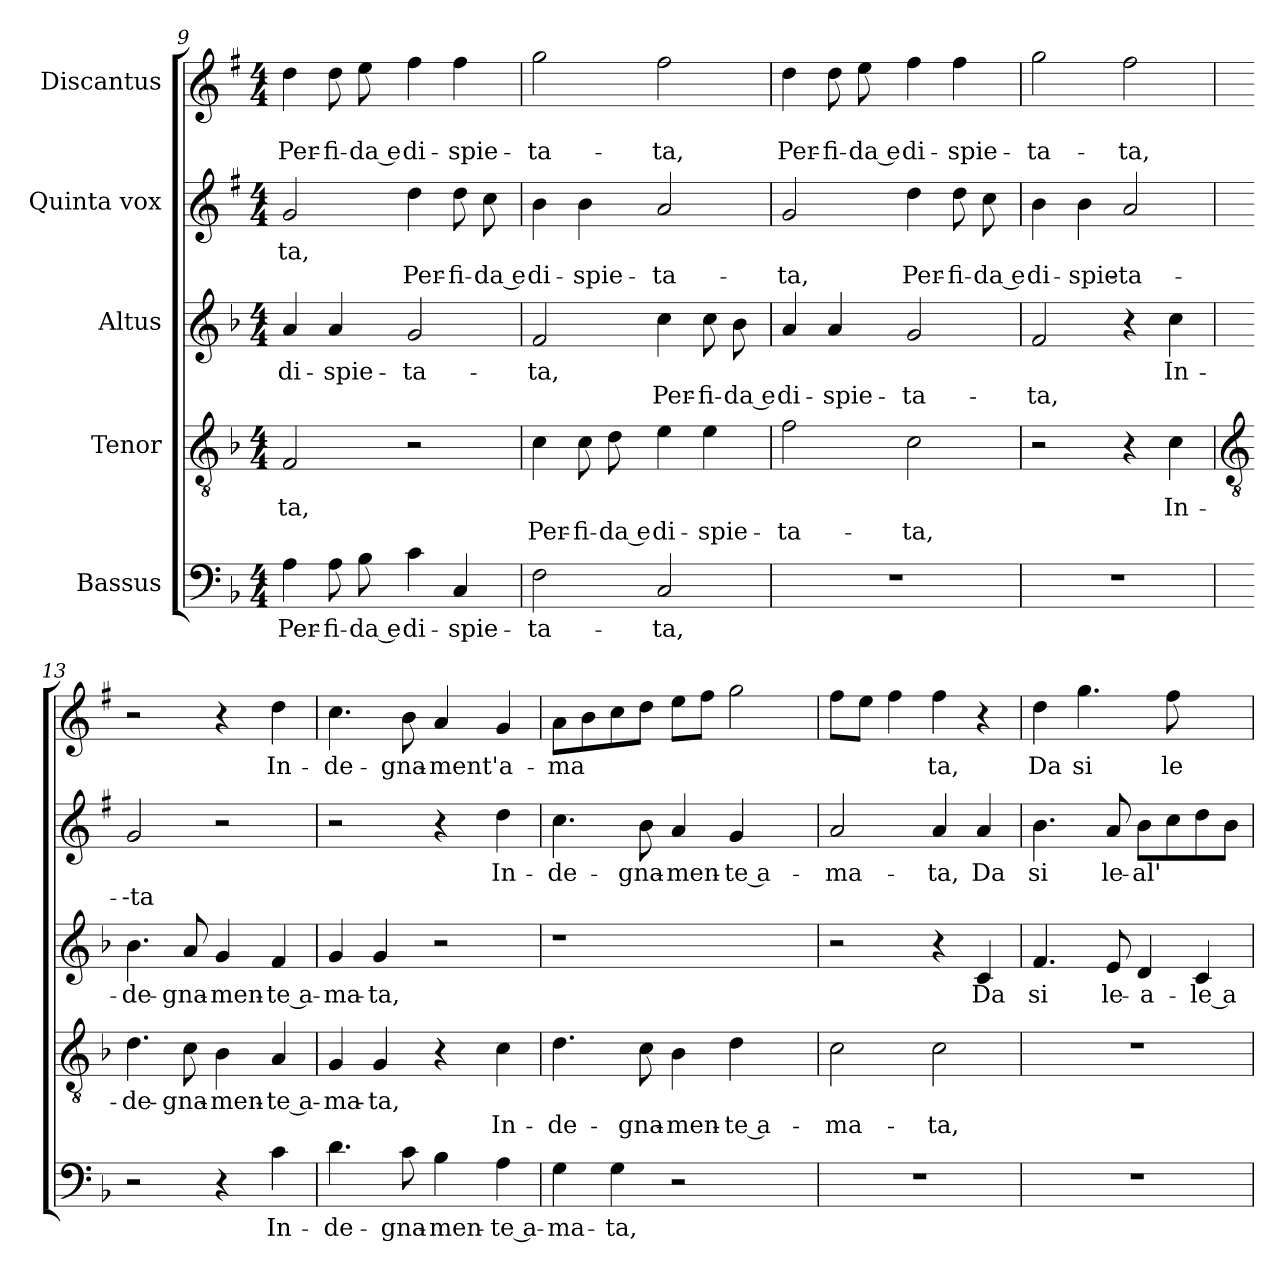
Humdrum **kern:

**kern	**text	**kern	**text	**text	**kern	**text	**text	**kern	**text	**text	**kern	**text	**text
*part5	*part5	*part4	*part4	*part4	*part3	*part3	*part3	*part2	*part2	*part2	*part1	*part1	*part1
*staff5	*staff5	*staff4	*staff4	*staff4	*staff3	*staff3	*staff3	*staff2	*staff2	*staff2	*staff1	*staff1	*staff1
*I"Bassus	*	*I"Tenor	*	*	*I"Altus	*	*	*I"Quinta vox	*	*	*I"Discantus	*	*
*clefF4	*	*clefGv2	*	*	*clefG2	*	*	*clefG2	*	*	*clefG2	*	*
*	*	*	*	*	*	*	*	*ITrd1c2	*	*	*ITrd1c2	*	*
*k[b-]	*	*k[b-]	*	*	*k[b-]	*	*	*k[b-]	*	*	*k[b-]	*	*
*F:	*	*F:	*	*	*F:	*	*	*F:	*	*	*F:	*	*
*M4/4	*	*M4/4	*	*	*M4/4	*	*	*M4/4	*	*	*M4/4	*	*
=9	=9	=9	=9	=9	=9	=9	=9	=9	=9	=9	=9	=9	=9
!	!LO:LY:b	!	!LO:LY:b	!	!	!LO:LY:b	!	!	!LO:LY:b	!	!	!	!LO:LY:b
4A	Per-	2F	-ta,	.	4a	di-	.	2f	-ta,	.	4cc	.	Per-
!	!LO:LY:b	!	!	!	!	!LO:LY:b	!	!	!	!	!	!	!LO:LY:b
8A	-fi-	.	.	.	4a	-spie-	.	.	.	.	8cc	.	-fi-
!	!LO:LY:b	!	!	!	!	!	!	!	!	!	!	!	!LO:LY:b
8B-	-da e	.	.	.	.	.	.	.	.	.	8dd	.	-da e
!	!LO:LY:b	!	!	!	!	!LO:LY:b	!	!	!	!LO:LY:b	!	!	!LO:LY:b
4c	di-	2r	.	.	2g	-ta-	.	4cc	.	Per-	4ee	.	di-
!	!LO:LY:b	!	!	!	!	!	!	!	!	!LO:LY:b	!	!	!LO:LY:b
4C	-spie-	.	.	.	.	.	.	8cc	.	-fi-	4ee	.	-spie-
!	!	!	!	!	!	!	!	!	!	!LO:LY:b	!	!	!
.	.	.	.	.	.	.	.	8b-	.	-da e	.	.	.
=10	=10	=10	=10	=10	=10	=10	=10	=10	=10	=10	=10	=10	=10
!	!LO:LY:b	!	!	!LO:LY:b	!	!LO:LY:b	!	!	!	!LO:LY:b	!	!	!LO:LY:b
2F	-ta-	4c	.	Per-	2f	-ta,	.	4a	.	di-	2ff	.	-ta-
!	!	!	!	!LO:LY:b	!	!	!	!	!	!LO:LY:b	!	!	!
.	.	8c	.	-fi-	.	.	.	4a	.	-spie-	.	.	.
!	!	!	!	!LO:LY:b	!	!	!	!	!	!	!	!	!
.	.	8d	.	-da e	.	.	.	.	.	.	.	.	.
!	!LO:LY:b	!	!	!LO:LY:b	!	!	!LO:LY:b	!	!	!LO:LY:b	!	!	!LO:LY:b
2C	-ta,	4e	.	di-	4cc	.	Per-	2g	.	-ta-	2ee	.	-ta,
!	!	!	!	!LO:LY:b	!	!	!LO:LY:b	!	!	!	!	!	!
.	.	4e	.	-spie-	8cc	.	-fi-	.	.	.	.	.	.
!	!	!	!	!	!	!	!LO:LY:b	!	!	!	!	!	!
.	.	.	.	.	8b-	.	-da e	.	.	.	.	.	.
=11	=11	=11	=11	=11	=11	=11	=11	=11	=11	=11	=11	=11	=11
!	!	!	!	!LO:LY:b	!	!	!LO:LY:b	!	!	!LO:LY:b	!	!	!LO:LY:b
1r	.	2f	.	-ta-	4a	.	di-	2f	.	-ta,	4cc	.	Per-
!	!	!	!	!	!	!	!LO:LY:b	!	!	!	!	!	!LO:LY:b
.	.	.	.	.	4a	.	-spie-	.	.	.	8cc	.	-fi-
!	!	!	!	!	!	!	!	!	!	!	!	!	!LO:LY:b
.	.	.	.	.	.	.	.	.	.	.	8dd	.	-da e
!	!	!	!	!LO:LY:b	!	!	!LO:LY:b	!	!	!LO:LY:b	!	!	!LO:LY:b
.	.	2c	.	-ta,	2g	.	-ta-	4cc	.	Per-	4ee	.	di-
!	!	!	!	!	!	!	!	!	!	!LO:LY:b	!	!	!LO:LY:b
.	.	.	.	.	.	.	.	8cc	.	-fi-	4ee	.	-spie-
!	!	!	!	!	!	!	!	!	!	!LO:LY:b	!	!	!
.	.	.	.	.	.	.	.	8b-	.	-da e	.	.	.
=12	=12	=12	=12	=12	=12	=12	=12	=12	=12	=12	=12	=12	=12
!	!	!	!	!	!	!	!LO:LY:b	!	!	!LO:LY:b	!	!	!LO:LY:b
1r	.	2r	.	.	2f	.	-ta,	4a	.	di-	2ff	.	-ta-
!	!	!	!	!	!	!	!	!	!	!LO:LY:b	!	!	!
.	.	.	.	.	.	.	.	4a	.	-spie-	.	.	.
!	!	!	!	!	!	!	!	!	!	!LO:LY:b	!	!	!LO:LY:b
.	.	4r	.	.	4r	.	.	2g	.	-ta-	2ee	.	-ta,
!	!	!	!LO:LY:b	!	!	!LO:LY:b	!	!	!	!	!	!	!
.	.	4c	In-	.	4cc	In-	.	.	.	.	.	.	.
!!LO:LB:g=z
=13	=13	=13	=13	=13	=13	=13	=13	=13	=13	=13	=13	=13	=13
*	*	*clefGv2	*	*	*	*	*	*	*	*	*	*	*
!	!	!	!LO:LY:b	!	!	!LO:LY:b	!	!	!	!LO:LY:b	!	!	!
2r	.	4.d	-de-	.	4.b-	-de-	.	2f	.	--ta	2r	.	.
!	!	!	!LO:LY:b	!	!	!LO:LY:b	!	!	!	!	!	!	!
.	.	8c	-gna-	.	8a	-gna-	.	.	.	.	.	.	.
!	!	!	!LO:LY:b	!	!	!LO:LY:b	!	!	!	!	!	!	!
4r	.	4B-	-men-	.	4g	-men-	.	2r	.	.	4r	.	.
!	!LO:LY:b	!	!LO:LY:b	!	!	!LO:LY:b	!	!	!	!	!	!LO:LY:b	!
4c	In-	4A	-te a-	.	4f	-te a-	.	.	.	.	4cc	In-	.
=14	=14	=14	=14	=14	=14	=14	=14	=14	=14	=14	=14	=14	=14
!	!LO:LY:b	!	!LO:LY:b	!	!	!LO:LY:b	!	!	!	!	!	!LO:LY:b	!
4.d	-de-	4G	-ma-	.	4g	-ma-	.	2r	.	.	4.b-	-de-	.
!	!	!	!LO:LY:b	!	!	!LO:LY:b	!	!	!	!	!	!	!
.	.	4G	-ta,	.	4g	-ta,	.	.	.	.	.	.	.
!	!LO:LY:b	!	!	!	!	!	!	!	!	!	!	!LO:LY:b	!
8c	-gna-	.	.	.	.	.	.	.	.	.	8a	-gna-	.
!	!LO:LY:b	!	!	!	!	!	!	!	!	!	!	!LO:LY:b	!
4B-	-men-	4r	.	.	2r	.	.	4r	.	.	4g	-ment'	.
!	!LO:LY:b	!	!	!LO:LY:b	!	!	!	!	!LO:LY:b	!	!	!LO:LY:b	!
4A	-te a-	4c	.	In-	.	.	.	4cc	In-	.	4f	a-	.
=15	=15	=15	=15	=15	=15	=15	=15	=15	=15	=15	=15	=15	=15
!	!LO:LY:b	!	!	!LO:LY:b	!	!	!	!	!LO:LY:b	!	!	!LO:LY:b	!
4G	-ma-	4.d	.	-de-	1r	.	.	4.b-	-de-	.	8gL	-ma	.
.	.	.	.	.	.	.	.	.	.	.	8a	.	.
!	!LO:LY:b	!	!	!	!	!	!	!	!	!	!	!	!
4G	-ta,	.	.	.	.	.	.	.	.	.	8b-	.	.
!	!	!	!	!LO:LY:b	!	!	!	!	!LO:LY:b	!	!	!	!
.	.	8c	.	-gna-	.	.	.	8a	-gna-	.	8ccJ	.	.
!	!	!	!	!LO:LY:b	!	!	!	!	!LO:LY:b	!	!	!	!
2r	.	4B-	.	-men-	.	.	.	4g	-men-	.	8ddL	.	.
.	.	.	.	.	.	.	.	.	.	.	8eeJ	.	.
!	!	!	!	!LO:LY:b	!	!	!	!	!LO:LY:b	!	!	!	!
.	.	4d	.	-te a-	.	.	.	4f	-te a-	.	2ff	.	.
4ryy	.	4ryy	.	.	4ryy	.	.	4ryy	.	.	.	.	.
=16	=16	=16	=16	=16	=16	=16	=16	=16	=16	=16	=16	=16	=16
!	!	!	!	!LO:LY:b	!	!	!	!	!LO:LY:b	!	!	!	!
1r	.	2c	.	-ma-	2r	.	.	2g	-ma-	.	8eeL	.	.
.	.	.	.	.	.	.	.	.	.	.	8ddJ	.	.
.	.	.	.	.	.	.	.	.	.	.	4ee	.	.
!	!	!	!	!LO:LY:b	!	!	!	!	!LO:LY:b	!	!	!LO:LY:b	!
.	.	2c	.	-ta,	4r	.	.	4g	-ta,	.	4ee	ta,	.
!	!	!	!	!	!	!LO:LY:b	!	!	!LO:LY:b	!	!	!	!
.	.	.	.	.	4c	Da	.	4g	Da	.	4r	.	.
=17	=17	=17	=17	=17	=17	=17	=17	=17	=17	=17	=17	=17	=17
!	!	!	!	!	!	!LO:LY:b	!	!	!LO:LY:b	!	!	!LO:LY:b	!
1r	.	1r	.	.	4.f	si	.	4.a	si	.	4cc	Da	.
!	!	!	!	!	!	!	!	!	!	!	!	!LO:LY:b	!
.	.	.	.	.	.	.	.	.	.	.	4.ff	si	.
!	!	!	!	!	!	!LO:LY:b	!	!	!LO:LY:b	!	!	!	!
.	.	.	.	.	8e	le-	.	8g	le-	.	.	.	.
!	!	!	!	!	!	!LO:LY:b	!	!	!LO:LY:b	!	!	!	!
.	.	.	.	.	4d	-a-	.	8aL	-al'	.	.	.	.
!	!	!	!	!	!	!	!	!	!	!	!	!LO:LY:b	!
.	.	.	.	.	.	.	.	8b-	.	.	8ee	le-	.
!	!	!	!	!	!	!LO:LY:b	!	!	!	!	!	!	!
.	.	.	.	.	4c	-le a	.	8cc	.	.	4ryy	.	.
.	.	.	.	.	.	.	.	8aJ	.	.	.	.	.
=	=	=	=	=	=	=	=	=	=	=	=	=	=
*-	*-	*-	*-	*-	*-	*-	*-	*-	*-	*-	*-	*-	*-
